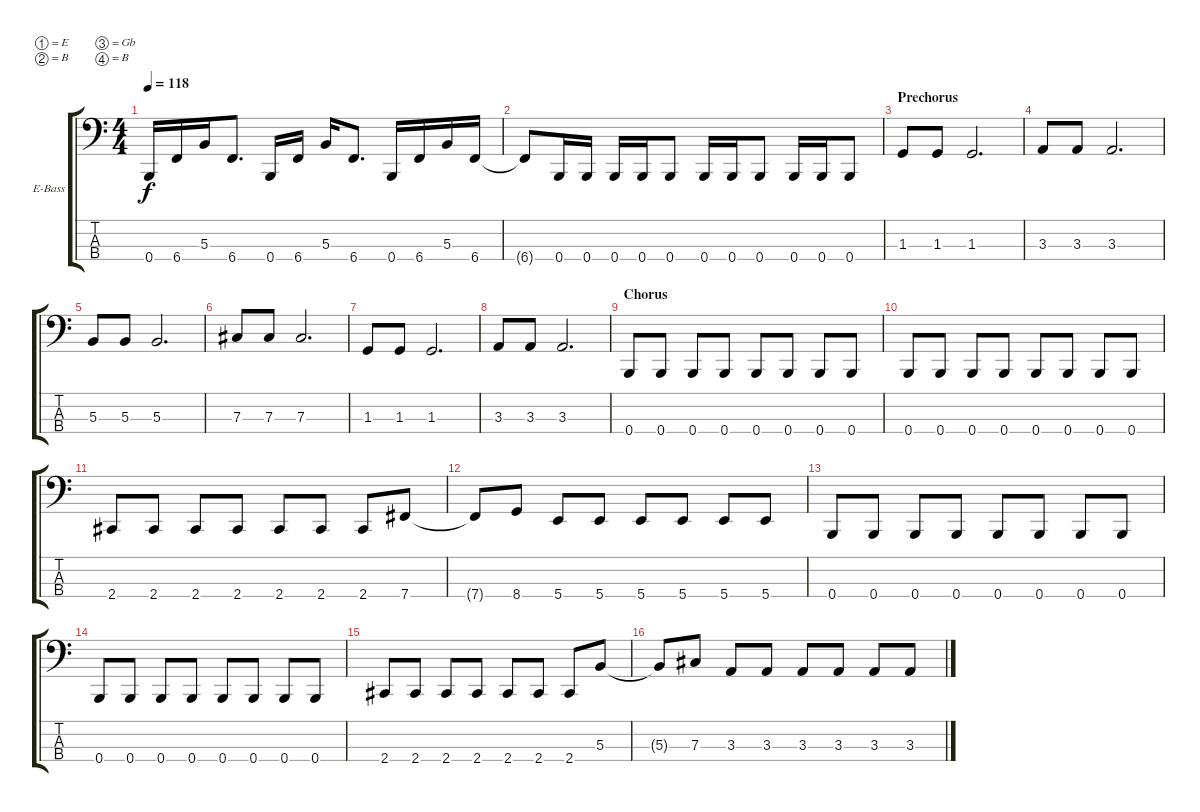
\bracketExtendMode groupsimilarinstruments
\firstSystemTrackNameOrientation horizontal
\otherSystemsTrackNameOrientation horizontal
\track ("Bass" "E-Bass") {solo instrument electricbassfinger}
\staff {score tabs}
\tuning (E2 B1 Gb1 B0)
\ts (4 4)
\tempo 118
\clef f4
\ks c
0.4.16{dy f} 6.4.16 5.3.16 6.4.8{d} 0.4.16 6.4.16 5.3.16 6.4.8{d} 0.4.16 6.4.16 5.3.16 6.4.16 |
6.4{t}.8 0.4.16 0.4.16 0.4.16 0.4.16 0.4.8 0.4.16 0.4.16 0.4.8 0.4.16 0.4.16 0.4.8 |
\section ("" "Prechorus")
1.3.8 1.3.8 1.3.2{d} |
3.3.8 3.3.8 3.3.2{d} |
5.3.8 5.3.8 5.3.2{d} |
7.3.8 7.3.8 7.3.2{d} |
1.3.8 1.3.8 1.3.2{d} |
3.3.8 3.3.8 3.3.2{d} |
\section ("" "Chorus")
0.4.8 0.4.8 0.4.8 0.4.8 0.4.8 0.4.8 0.4.8 0.4.8 |
0.4.8 0.4.8 0.4.8 0.4.8 0.4.8 0.4.8 0.4.8 0.4.8 |
2.4.8 2.4.8 2.4.8 2.4.8 2.4.8 2.4.8 2.4.8 7.4.8 |
7.4{t}.8 8.4.8 5.4.8 5.4.8 5.4.8 5.4.8 5.4.8 5.4.8 |
0.4.8 0.4.8 0.4.8 0.4.8 0.4.8 0.4.8 0.4.8 0.4.8 |
0.4.8 0.4.8 0.4.8 0.4.8 0.4.8 0.4.8 0.4.8 0.4.8 |
2.4.8 2.4.8 2.4.8 2.4.8 2.4.8 2.4.8 2.4.8 5.3.8 |
5.3{t}.8 7.3.8 3.3.8 3.3.8 3.3.8 3.3.8 3.3.8 3.3.8
